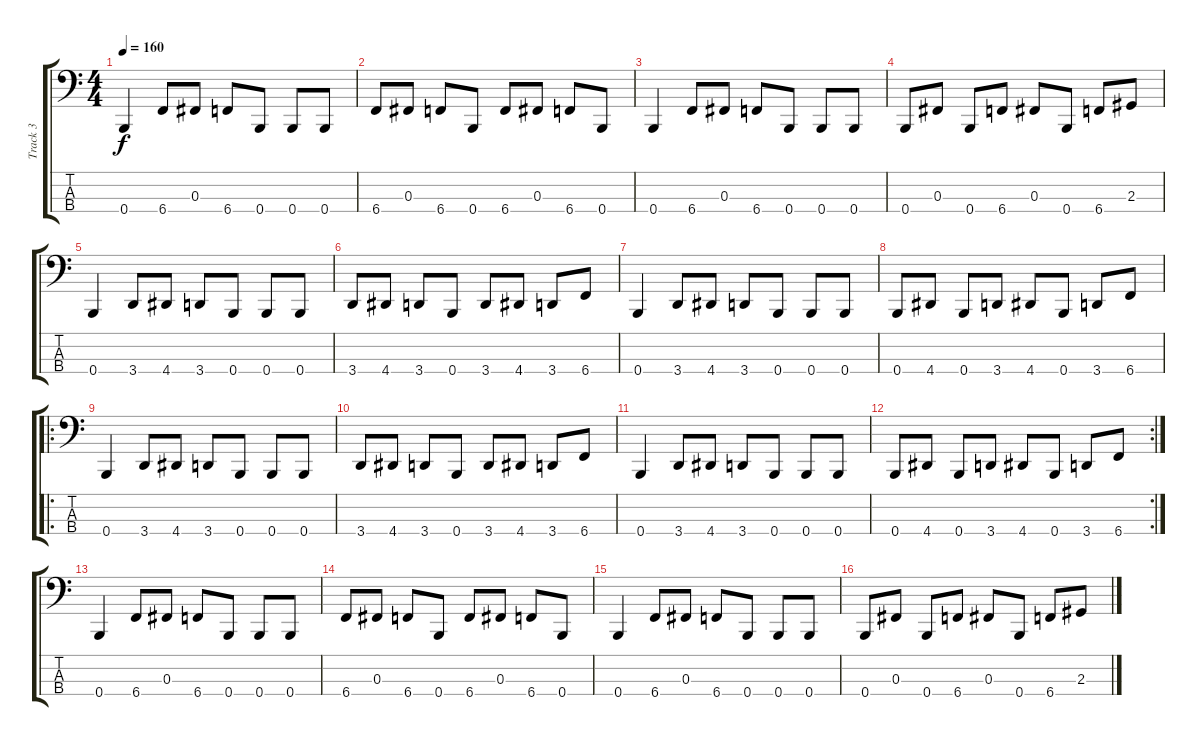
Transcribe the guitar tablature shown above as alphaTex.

\track ("Track 3" "Track 3") {instrument electricbasspick}
\staff {score tabs}
\tuning (E2 B1 Gb1 B0) {hide}
\ts (4 4)
\tempo 160
\clef f4
\ks c
0.4.4{dy f} 6.4.8 0.3.8 6.4.8 0.4.8 0.4.8 0.4.8 |
6.4.8 0.3.8 6.4.8 0.4.8 6.4.8 0.3.8 6.4.8 0.4.8 |
0.4.4 6.4.8 0.3.8 6.4.8 0.4.8 0.4.8 0.4.8 |
0.4.8 0.3.8 0.4.8 6.4.8 0.3.8 0.4.8 6.4.8 2.3.8 |
0.4.4 3.4.8 4.4.8 3.4.8 0.4.8 0.4.8 0.4.8 |
3.4.8 4.4.8 3.4.8 0.4.8 3.4.8 4.4.8 3.4.8 6.4.8 |
0.4.4 3.4.8 4.4.8 3.4.8 0.4.8 0.4.8 0.4.8 |
0.4.8 4.4.8 0.4.8 3.4.8 4.4.8 0.4.8 3.4.8 6.4.8 |
\ro
0.4.4 3.4.8 4.4.8 3.4.8 0.4.8 0.4.8 0.4.8 |
3.4.8 4.4.8 3.4.8 0.4.8 3.4.8 4.4.8 3.4.8 6.4.8 |
0.4.4 3.4.8 4.4.8 3.4.8 0.4.8 0.4.8 0.4.8 |
\rc 2
0.4.8 4.4.8 0.4.8 3.4.8 4.4.8 0.4.8 3.4.8 6.4.8 |
0.4.4 6.4.8 0.3.8 6.4.8 0.4.8 0.4.8 0.4.8 |
6.4.8 0.3.8 6.4.8 0.4.8 6.4.8 0.3.8 6.4.8 0.4.8 |
0.4.4 6.4.8 0.3.8 6.4.8 0.4.8 0.4.8 0.4.8 |
0.4.8 0.3.8 0.4.8 6.4.8 0.3.8 0.4.8 6.4.8 2.3.8
